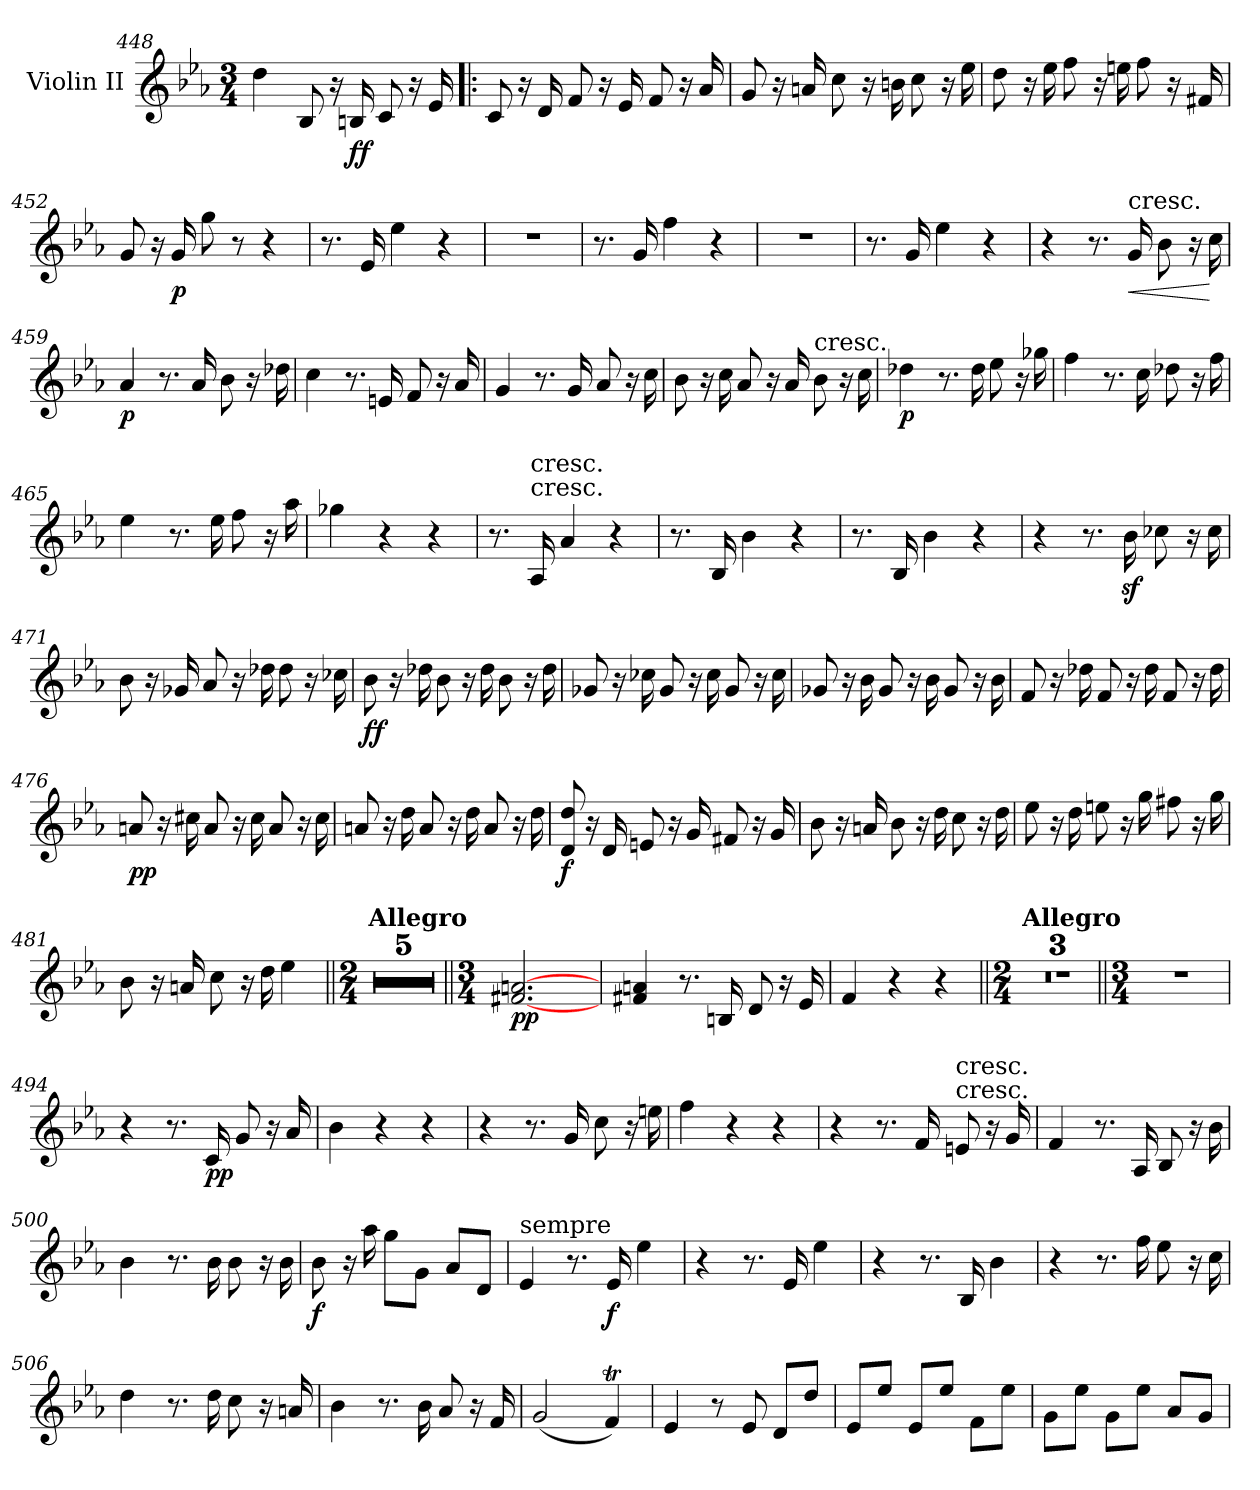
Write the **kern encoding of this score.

**kern	**dynam
*part1	*part1
*staff1	*staff1
*I"Violin II	*
*I'Vln	*
*clefG2	*
*k[b-e-a-]	*
*E-:	*
*M3/4	*
=448	=448
4dd	.
8B-	.
16r	.
16Bn	ff
8c	.
16r	.
16e-	.
=449!|:	=449!|:
8c	.
16r	.
16d	.
8f	.
16r	.
16e-	.
8f	.
16r	.
16a-	.
=450	=450
8g	.
16r	.
16an	.
8cc	.
16r	.
16bn	.
8cc	.
16r	.
16ee-	.
=451	=451
8dd	.
16r	.
16ee-	.
8ff	.
16r	.
16een	.
8ff	.
16r	.
16f#X	.
=452	=452
8g	.
16r	.
16g	p
8gg	.
8r	.
4r	.
=453	=453
8.r	.
16e-	.
4ee-	.
4r	.
=454	=454
2.r	.
=455	=455
8.r	.
16g	.
4ff	.
4r	.
=456	=456
2.r	.
=457	=457
8.r	.
16g	.
4ee-	.
4r	.
=458	=458
4r	.
8.r	.
!LO:TX:a:t=cresc.	!
!	!LO:HP:b
16g	<
8b-	.
16r	.
16cc	[
=459	=459
4a-	p
8.r	.
16a-	.
8b-	.
16r	.
16dd-X	.
=460	=460
4cc	.
8.r	.
16en	.
8f	.
16r	.
16a-	.
=461	=461
4g	.
8.r	.
16g	.
8a-	.
16r	.
16cc	.
=462	=462
8b-	.
16r	.
16cc	.
8a-	.
16r	.
16a-	.
!LO:TX:a:t=cresc.	!
8b-	.
16r	.
16cc	.
=463	=463
4dd-X	p
8.r	.
16dd-	.
8ee-	.
16r	.
16gg-X	.
=464	=464
4ff	.
8.r	.
16cc	.
8dd-X	.
16r	.
16ff	.
=465	=465
4ee-	.
8.r	.
16ee-	.
8ff	.
16r	.
16aa-	.
=466	=466
4gg-X	.
4r	.
4r	.
=467	=467
8.r	.
!LO:TX:t=cresc.	!
!LO:TX:a:t=cresc.	!
16A-	.
4a-	.
4r	.
=468	=468
8.r	.
16B-	.
4b-	.
4r	.
=469	=469
8.r	.
16B-	.
4b-	.
4r	.
=470	=470
4r	.
8.r	.
16b-z	.
8cc-X	.
16r	.
16cc-	.
=471	=471
8b-	.
16r	.
16g-X	.
8a-	.
16r	.
16dd-X	.
8dd-	.
16r	.
16cc-X	.
=472	=472
8b-	ff
16r	.
16dd-X	.
8b-	.
16r	.
16dd-	.
8b-	.
16r	.
16dd-	.
=473	=473
8g-X	.
16r	.
16cc-X	.
8g-	.
16r	.
16cc-	.
8g-	.
16r	.
16cc-	.
=474	=474
8g-X	.
16r	.
16b-	.
8g-	.
16r	.
16b-	.
8g-	.
16r	.
16b-	.
=475	=475
8f	.
16r	.
16dd-X	.
8f	.
16r	.
16dd-	.
8f	.
16r	.
16dd-	.
=476	=476
8an	pp
16r	.
16cc#X	.
8a	.
16r	.
16cc#	.
8a	.
16r	.
16cc#	.
=477	=477
8an	.
16r	.
16dd	.
8a	.
16r	.
16dd	.
8a	.
16r	.
16dd	.
=478	=478
8d 8dd	f
16r	.
16d	.
8en	.
16r	.
16g	.
8f#X	.
16r	.
16g	.
=479	=479
8b-	.
16r	.
16an	.
8b-	.
16r	.
16dd	.
8cc	.
16r	.
16dd	.
=480	=480
8ee-	.
16r	.
16dd	.
8een	.
16r	.
16gg	.
8ff#X	.
16r	.
16gg	.
=481	=481
8b-	.
16r	.
16an	.
8cc	.
16r	.
16dd	.
4ee-	.
=482||	=482||
*M2/4	*
!LO:TX:a:B:t=Allegro	!
2r	.
=483	=483
2r	.
=484	=484
2r	.
=485	=485
2r	.
=486	=486
2r	.
=487||	=487||
*M3/4	*
[2.f#X [2.an	pp
=488	=488
4f#X 4an	.
8.r	.
16Bn	.
8d	.
16r	.
16e-	.
=489	=489
4f	.
4r	.
4r	.
=490||	=490||
*M2/4	*
!LO:TX:a:B:t=Allegro	!
2r	.
=491	=491
2r	.
=492	=492
2r	.
=493||	=493||
*M3/4	*
2.r	.
=494	=494
4r	.
8.r	.
16c	pp
8g	.
16r	.
16a-	.
=495	=495
4b-	.
4r	.
4r	.
=496	=496
4r	.
8.r	.
16g	.
8cc	.
16r	.
16een	.
=497	=497
4ff	.
4r	.
4r	.
=498	=498
4r	.
8.r	.
16f	.
!LO:TX:t=cresc.	!
!LO:TX:a:t=cresc.	!
8en	.
16r	.
16g	.
=499	=499
4f	.
8.r	.
16A-	.
8B-	.
16r	.
16b-	.
=500	=500
4b-	.
8.r	.
16b-	.
8b-	.
16r	.
16b-	.
=501	=501
8b-	f
16r	.
16aa-	.
8gg\L	.
8g\J	.
8a-/L	.
8d/J	.
=502	=502
!LO:TX:a:t=sempre	!
4e-	.
8.r	.
16e-	f
4ee-	.
=503	=503
4r	.
8.r	.
16e-	.
4ee-	.
=504	=504
4r	.
8.r	.
16B-	.
4b-	.
=505	=505
4r	.
8.r	.
16ff	.
8ee-	.
16r	.
16cc	.
=506	=506
4dd	.
8.r	.
16dd	.
8cc	.
16r	.
16an	.
=507	=507
4b-	.
8.r	.
16b-	.
8a-	.
16r	.
16f	.
=508	=508
(2g	.
4fT)	.
=509	=509
4e-	.
8r	.
8e-	.
8d/L	.
8dd/J	.
=510	=510
8e-/L	.
8ee-/J	.
8e-/L	.
8ee-/J	.
8f\L	.
8ee-\J	.
=511	=511
8g\L	.
8ee-\J	.
8g\L	.
8ee-\J	.
8a-/L	.
8g/J	.
=	=
*-	*-
